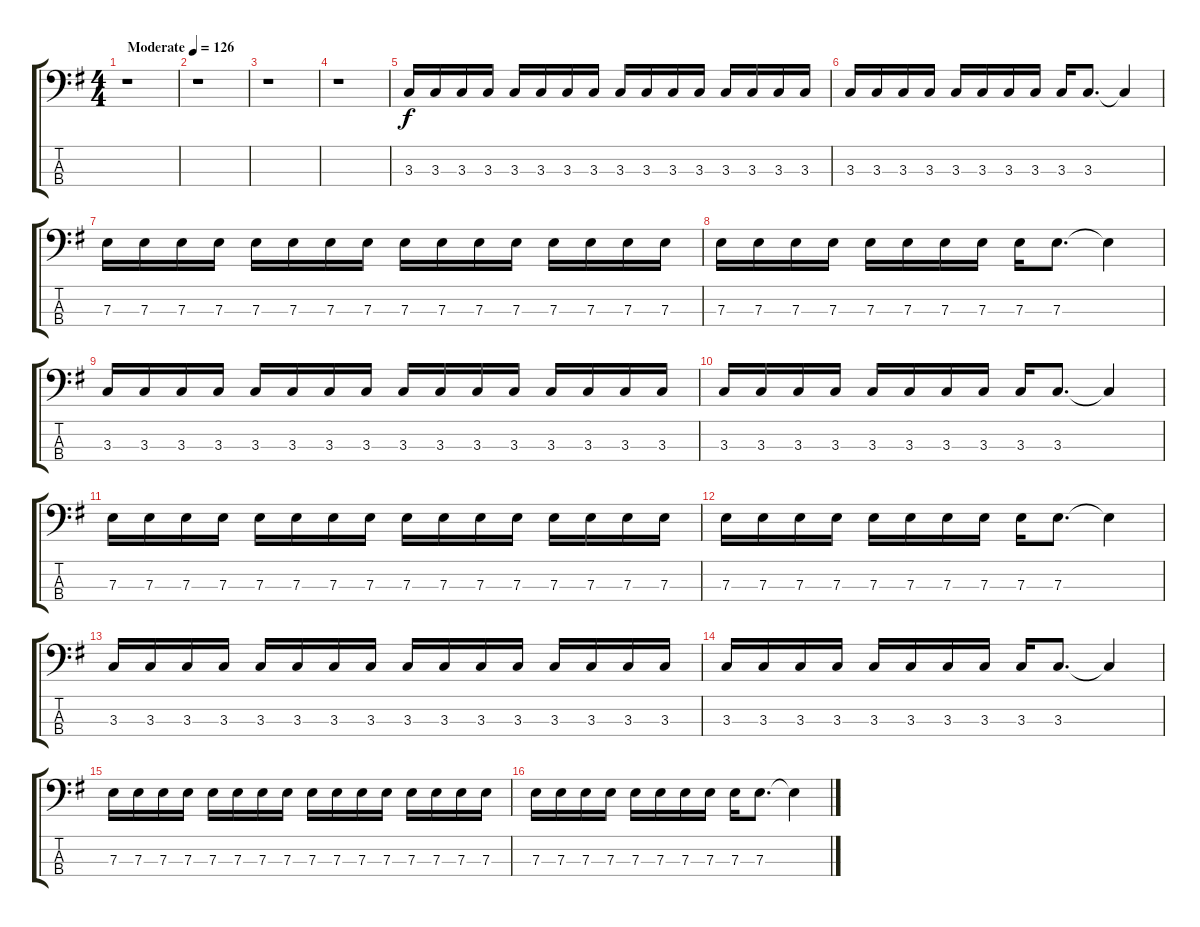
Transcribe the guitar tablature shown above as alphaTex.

\track "" {instrument electricbassfinger}
\staff {score tabs}
\tuning (G2 D2 A1 E1) {hide}
\ts (4 4)
\tempo (126 "Moderate")
\clef f4
\ks g
r.1{dy f instrument electricbassfinger} |
r.1 |
r.1 |
r.1 |
3.3.16 3.3.16 3.3.16 3.3.16 3.3.16 3.3.16 3.3.16 3.3.16 3.3.16 3.3.16 3.3.16 3.3.16 3.3.16 3.3.16 3.3.16 3.3.16 |
3.3.16 3.3.16 3.3.16 3.3.16 3.3.16 3.3.16 3.3.16 3.3.16 3.3.16 3.3.8{d} 3.3{t}.4 |
7.3.16 7.3.16 7.3.16 7.3.16 7.3.16 7.3.16 7.3.16 7.3.16 7.3.16 7.3.16 7.3.16 7.3.16 7.3.16 7.3.16 7.3.16 7.3.16 |
7.3.16 7.3.16 7.3.16 7.3.16 7.3.16 7.3.16 7.3.16 7.3.16 7.3.16 7.3.8{d} 7.3{t}.4 |
3.3.16 3.3.16 3.3.16 3.3.16 3.3.16 3.3.16 3.3.16 3.3.16 3.3.16 3.3.16 3.3.16 3.3.16 3.3.16 3.3.16 3.3.16 3.3.16 |
3.3.16 3.3.16 3.3.16 3.3.16 3.3.16 3.3.16 3.3.16 3.3.16 3.3.16 3.3.8{d} 3.3{t}.4 |
7.3.16 7.3.16 7.3.16 7.3.16 7.3.16 7.3.16 7.3.16 7.3.16 7.3.16 7.3.16 7.3.16 7.3.16 7.3.16 7.3.16 7.3.16 7.3.16 |
7.3.16 7.3.16 7.3.16 7.3.16 7.3.16 7.3.16 7.3.16 7.3.16 7.3.16 7.3.8{d} 7.3{t}.4 |
3.3.16 3.3.16 3.3.16 3.3.16 3.3.16 3.3.16 3.3.16 3.3.16 3.3.16 3.3.16 3.3.16 3.3.16 3.3.16 3.3.16 3.3.16 3.3.16 |
3.3.16 3.3.16 3.3.16 3.3.16 3.3.16 3.3.16 3.3.16 3.3.16 3.3.16 3.3.8{d} 3.3{t}.4 |
7.3.16 7.3.16 7.3.16 7.3.16 7.3.16 7.3.16 7.3.16 7.3.16 7.3.16 7.3.16 7.3.16 7.3.16 7.3.16 7.3.16 7.3.16 7.3.16 |
7.3.16 7.3.16 7.3.16 7.3.16 7.3.16 7.3.16 7.3.16 7.3.16 7.3.16 7.3.8{d} 7.3{t}.4
